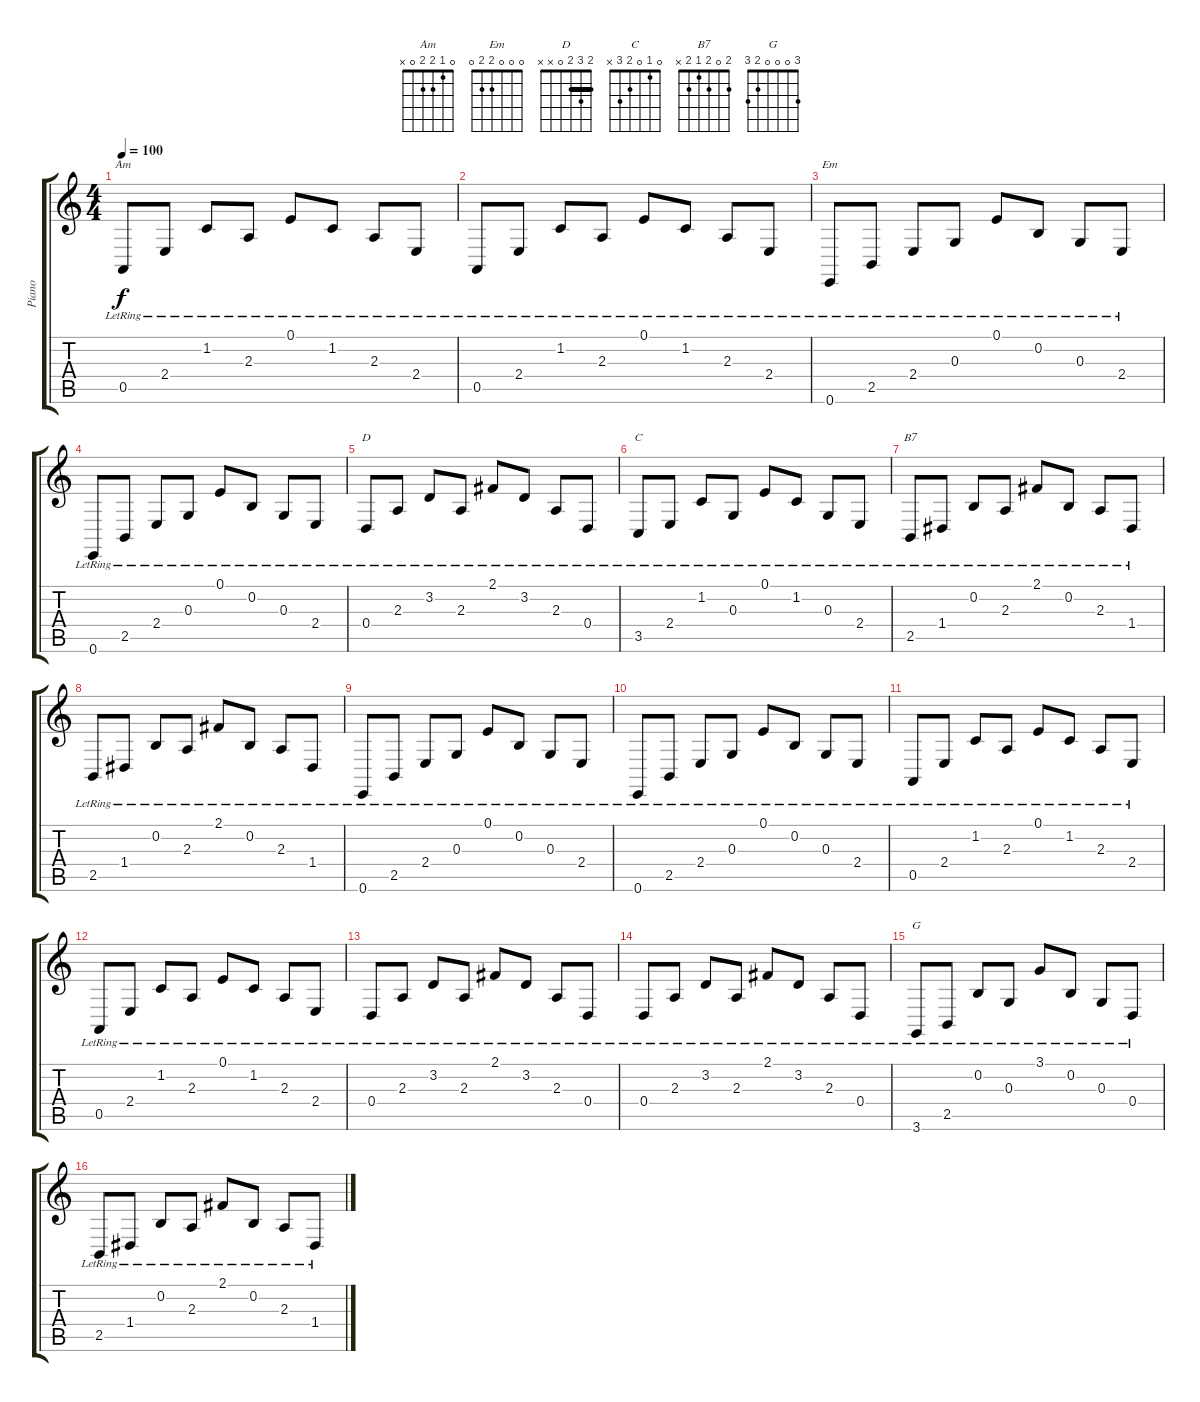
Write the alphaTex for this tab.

\track ("Piano" "Piano") {instrument brightacousticpiano}
\staff {score tabs}
\tuning (E4 B3 G3 D3 A2 E2) {hide}
\chord ("Am" 0 1 2 2 0 x)
\chord ("Em" 0 0 0 2 2 0)
\chord ("D" 2 3 2 0 x x) {barre 2}
\chord ("C" 0 1 0 2 3 x)
\chord ("B7" 2 0 2 1 2 x)
\chord ("G" 3 0 0 0 2 3)
\ts (4 4)
\tempo 100
\clef g2
\ks c
0.5{lr}.8{ch "Am" dy f} 2.4{lr}.8 1.2{lr}.8 2.3{lr}.8 0.1{lr}.8 1.2{lr}.8 2.3{lr}.8 2.4{lr}.8 |
0.5{lr}.8 2.4{lr}.8 1.2{lr}.8 2.3{lr}.8 0.1{lr}.8 1.2{lr}.8 2.3{lr}.8 2.4{lr}.8 |
0.6{lr}.8{ch "Em"} 2.5{lr}.8 2.4{lr}.8 0.3{lr}.8 0.1{lr}.8 0.2{lr}.8 0.3{lr}.8 2.4{lr}.8 |
0.6{lr}.8 2.5{lr}.8 2.4{lr}.8 0.3{lr}.8 0.1{lr}.8 0.2{lr}.8 0.3{lr}.8 2.4{lr}.8 |
0.4{lr}.8{ch "D"} 2.3{lr}.8 3.2{lr}.8 2.3{lr}.8 2.1{lr}.8 3.2{lr}.8 2.3{lr}.8 0.4{lr}.8 |
3.5{lr}.8{ch "C"} 2.4{lr}.8 1.2{lr}.8 0.3{lr}.8 0.1{lr}.8 1.2{lr}.8 0.3{lr}.8 2.4{lr}.8 |
2.5{lr}.8{ch "B7"} 1.4{lr}.8 0.2{lr}.8 2.3{lr}.8 2.1{lr}.8 0.2{lr}.8 2.3{lr}.8 1.4{lr}.8 |
2.5{lr}.8 1.4{lr}.8 0.2{lr}.8 2.3{lr}.8 2.1{lr}.8 0.2{lr}.8 2.3{lr}.8 1.4{lr}.8 |
0.6{lr}.8 2.5{lr}.8 2.4{lr}.8 0.3{lr}.8 0.1{lr}.8 0.2{lr}.8 0.3{lr}.8 2.4{lr}.8 |
0.6{lr}.8 2.5{lr}.8 2.4{lr}.8 0.3{lr}.8 0.1{lr}.8 0.2{lr}.8 0.3{lr}.8 2.4{lr}.8 |
0.5{lr}.8 2.4{lr}.8 1.2{lr}.8 2.3{lr}.8 0.1{lr}.8 1.2{lr}.8 2.3{lr}.8 2.4{lr}.8 |
0.5{lr}.8 2.4{lr}.8 1.2{lr}.8 2.3{lr}.8 0.1{lr}.8 1.2{lr}.8 2.3{lr}.8 2.4{lr}.8 |
0.4{lr}.8 2.3{lr}.8 3.2{lr}.8 2.3{lr}.8 2.1{lr}.8 3.2{lr}.8 2.3{lr}.8 0.4{lr}.8 |
0.4{lr}.8 2.3{lr}.8 3.2{lr}.8 2.3{lr}.8 2.1{lr}.8 3.2{lr}.8 2.3{lr}.8 0.4{lr}.8 |
3.6{lr}.8{ch "G"} 2.5{lr}.8 0.2{lr}.8 0.3{lr}.8 3.1{lr}.8 0.2{lr}.8 0.3{lr}.8 0.4{lr}.8 |
2.5{lr}.8 1.4{lr}.8 0.2{lr}.8 2.3{lr}.8 2.1{lr}.8 0.2{lr}.8 2.3{lr}.8 1.4{lr}.8
